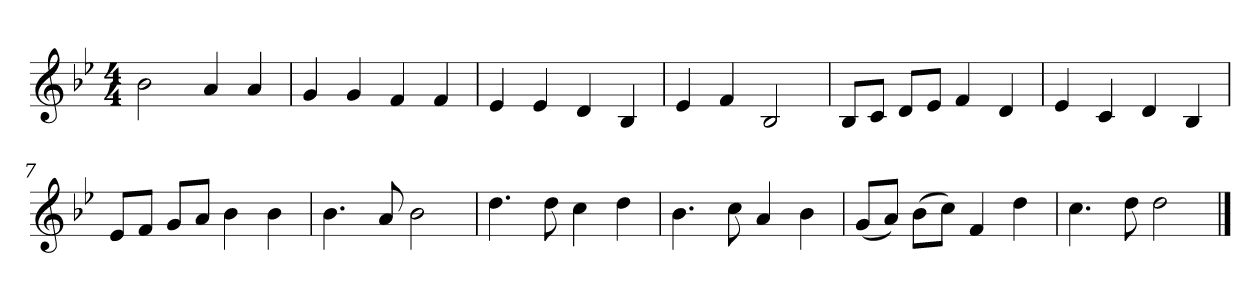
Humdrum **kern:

**kern
*part1
*staff1
*k[b-e-]
*M4/4
*MM120
=1
2b-
4a
4a
=2
4g
4g
4f
4f
=3
4e-
4e-
4d
4B-
=4
4e-
4f
2B-
=5
8B-L
8cJ
8dL
8e-J
4f
4d
=6
4e-
4c
4d
4B-
=7
8e-L
8fJ
8gL
8aJ
4b-
4b-
=8
4.b-
8a
2b-
=9
4.dd
8dd
4cc
4dd
=10
4.b-
8cc
4a
4b-
=11
(8gL
8aJ)
(8b-L
8ccJ)
4f
4dd
=12
4.cc
8dd
2dd
==
*-
